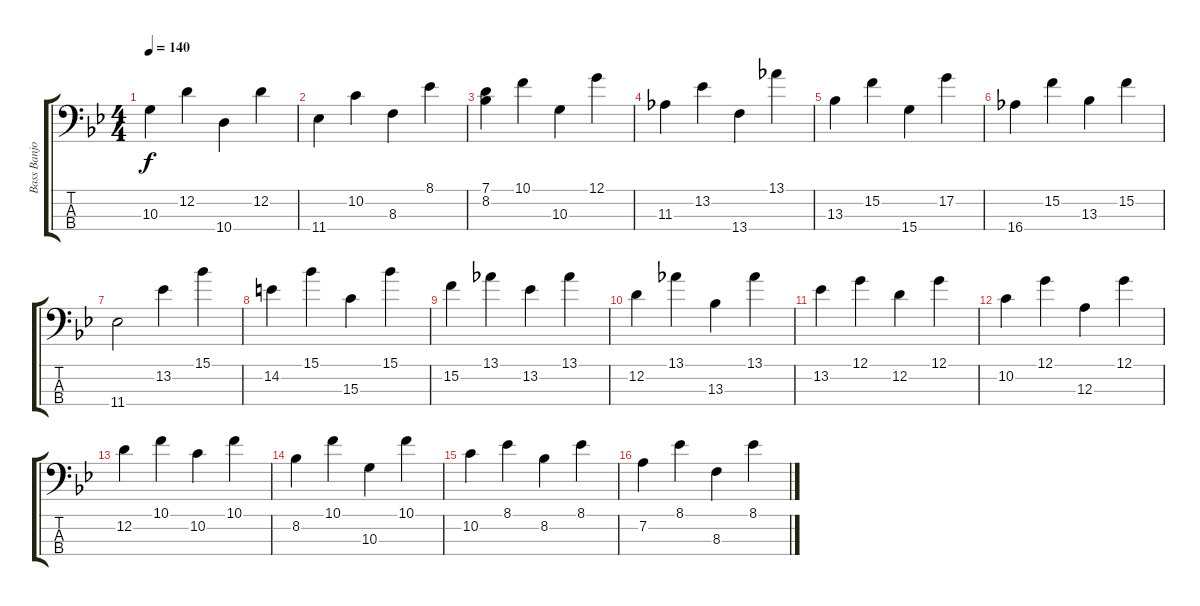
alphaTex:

\track ("Bass Banjo (tubby sound - reverb off)" "Bass Banjo") {instrument electricbassfinger}
\staff {score tabs}
\tuning (G2 D2 A1 E1) {hide}
\ts (4 4)
\tempo 140
\clef f4
\ks bb
10.3.4{dy f} 12.2.4 10.4.4 12.2.4 |
11.4.4 10.2.4 8.3.4 8.1.4 |
(7.1 8.2).4 10.1.4 10.3.4 12.1.4 |
11.3.4 13.2.4 13.4.4 13.1.4 |
13.3.4 15.2.4 15.4.4 17.2.4 |
16.4.4 15.2.4 13.3.4 15.2.4 |
11.4.2 13.2.4 15.1.4 |
14.2.4 15.1.4 15.3.4 15.1.4 |
15.2.4 13.1.4 13.2.4 13.1.4 |
12.2.4 13.1.4 13.3.4 13.1.4 |
13.2.4 12.1.4 12.2.4 12.1.4 |
10.2.4 12.1.4 12.3.4 12.1.4 |
12.2.4 10.1.4 10.2.4 10.1.4 |
8.2.4 10.1.4 10.3.4 10.1.4 |
10.2.4 8.1.4 8.2.4 8.1.4 |
7.2.4 8.1.4 8.3.4 8.1.4
